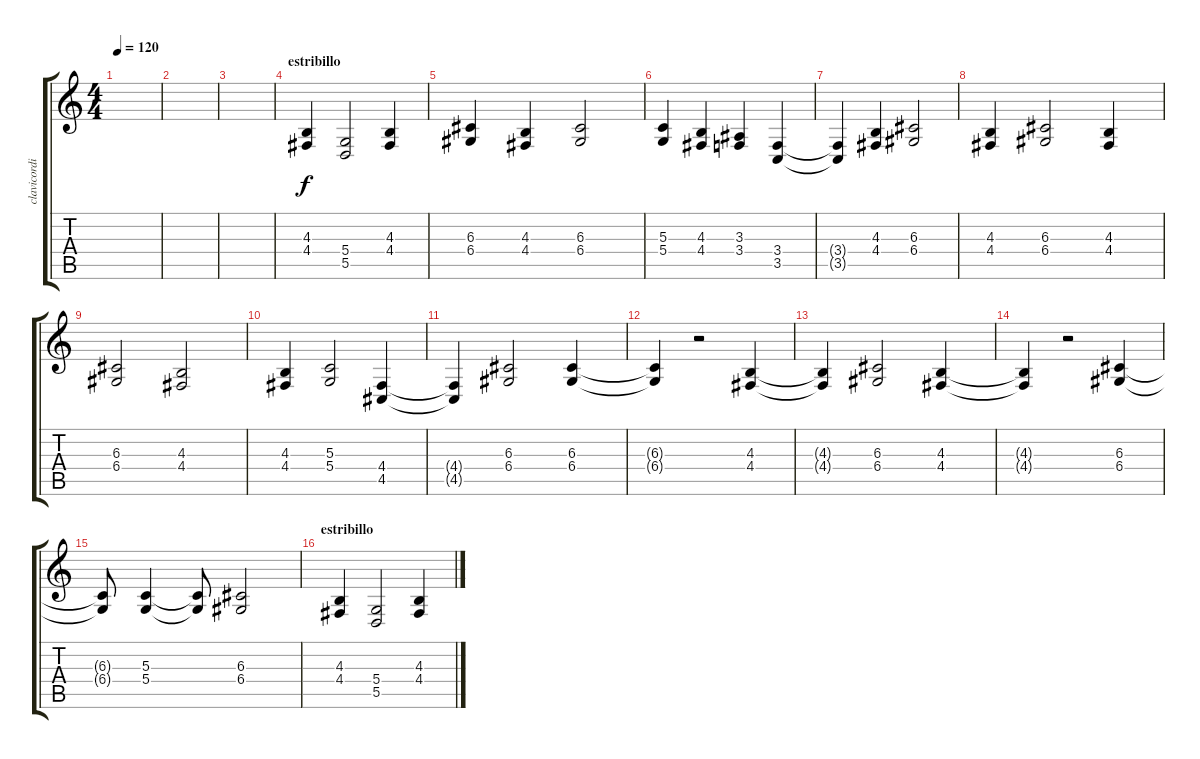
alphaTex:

\track ("clavicordio" "clavicordi") {instrument churchorgan}
\staff {score tabs}
\tuning (E4 B3 G3 D3 A2 E2) {hide}
\ts (4 4)
\tempo 120
\clef g2
\ks c
|
|
|
\section ("" "estribillo")
(4.3 4.4).4 (5.4 5.5).2 (4.3 4.4).4 |
(6.3 6.4).4 (4.3 4.4).4 (6.3 6.4).2 |
(5.3 5.4).4 (4.3 4.4).4 (3.3 3.4).4 (3.4 3.5).4 |
(3.4{t} 3.5{t}).4 (4.3 4.4).4 (6.3 6.4).2 |
(4.3 4.4).4 (6.3 6.4).2 (4.3 4.4).4 |
(6.3 6.4).2 (4.3 4.4).2 |
(4.3 4.4).4 (5.3 5.4).2 (4.4 4.5).4 |
(4.4{t} 4.5{t}).4 (6.3 6.4).2 (6.3 6.4).4 |
(6.3{t} 6.4{t}).4 r.2 (4.3 4.4).4 |
(4.3{t} 4.4{t}).4 (6.3 6.4).2 (4.3 4.4).4 |
(4.3{t} 4.4{t}).4 r.2 (6.3 6.4).4 |
(6.3{t} 6.4{t}).8 (5.3 5.4).4 (5.3{t} 5.4{t}).8 (6.3 6.4).2 |
\section ("" "estribillo")
(4.3 4.4).4 (5.4 5.5).2 (4.3 4.4).4
